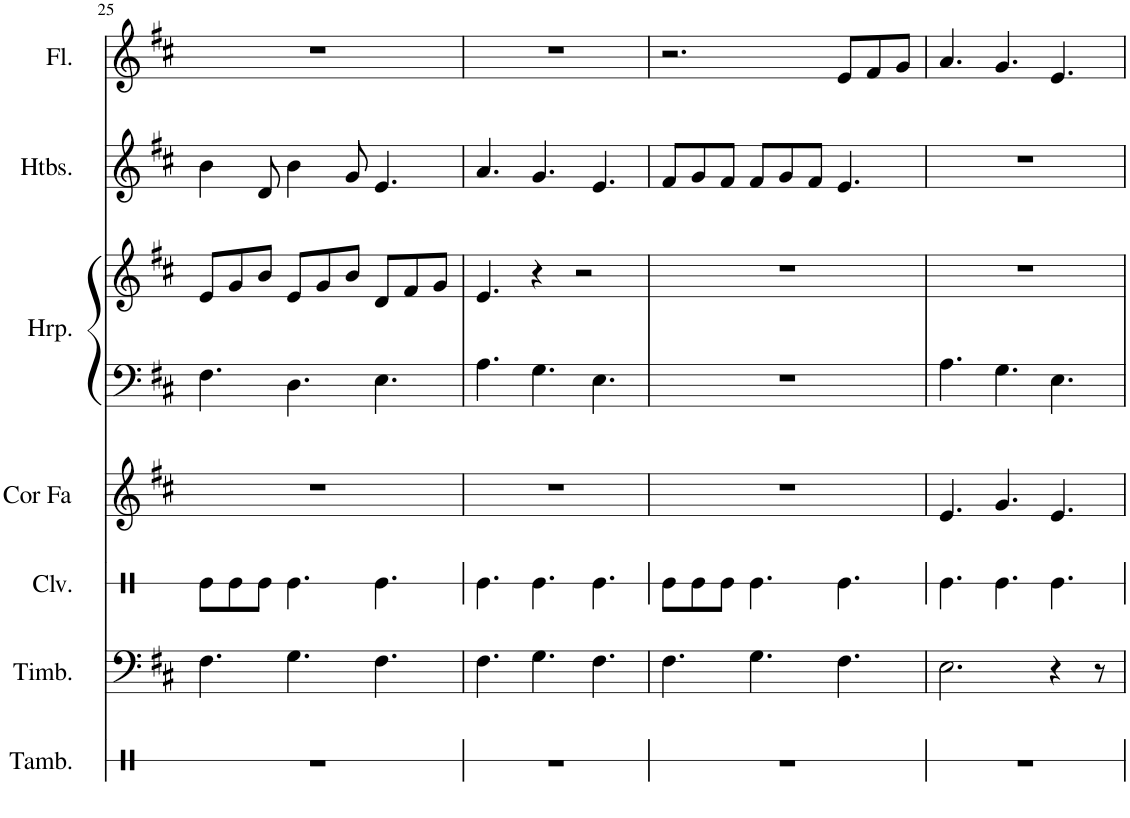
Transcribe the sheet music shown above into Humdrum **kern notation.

**kern	**kern	**kern	**kern	**kern	**kern	**kern	**kern
*part7	*part6	*part5	*part4	*part3	*part3	*part2	*part1
*staff8	*staff7	*staff6	*staff5	*staff4	*staff3	*staff2	*staff1
*I"Tambourin	*I"Timbales	*I"Claves	*I"Cor en Fa	*I"Harpe	*	*I"Hautbois	*I"Flûte
*I'Tamb.	*I'Timb.	*I'Clv.	*I'Cor Fa	*I'Hrp.	*	*I'Htbs.	*I'Fl.
!!LO:PB:g=z
*clefX	*clefF4	*clefX	*clefG2	*clefF4	*clefG2	*clefG2	*clefG2
*	*	*	*ITrd4c7	*	*	*	*
*k[]	*k[f#c#]	*k[]	*k[f#c#]	*k[f#c#]	*k[f#c#]	*k[f#c#]	*k[f#c#]
*M9/8	*M9/8	*M9/8	*M9/8	*M9/8	*M9/8	*M9/8	*M9/8
=25	=25	=25	=25	=25	=25	=25	=25
8%9r	4.F#\	8Re\L	8%9r	4.F#\	8e/L	4b\	8%9r
.	.	8Re\	.	.	8g/	.	.
.	.	8Re\J	.	.	8b/J	8d/	.
.	4.G\	4.Re\	.	4.D\	8e/L	4b\	.
.	.	.	.	.	8g/	.	.
.	.	.	.	.	8b/J	8g/	.
.	4.F#\	4.Re\	.	4.E\	8d/L	4.e/	.
.	.	.	.	.	8f#/	.	.
.	.	.	.	.	8g/J	.	.
=26	=26	=26	=26	=26	=26	=26	=26
8%9r	4.F#\	4.Re\	8%9r	4.A\	4.e/	4.a/	8%9r
.	4.G\	4.Re\	.	4.G\	4r	4.g/	.
.	.	.	.	.	2r	.	.
.	4.F#\	4.Re\	.	4.E\	.	4.e/	.
=27	=27	=27	=27	=27	=27	=27	=27
8%9r	4.F#\	8Re\L	8%9r	8%9r	8%9r	8f#/L	2.r
.	.	8Re\	.	.	.	8g/	.
.	.	8Re\J	.	.	.	8f#/J	.
.	4.G\	4.Re\	.	.	.	8f#/L	.
.	.	.	.	.	.	8g/	.
.	.	.	.	.	.	8f#/J	.
.	4.F#\	4.Re\	.	.	.	4.e/	8e/L
.	.	.	.	.	.	.	8f#/
.	.	.	.	.	.	.	8g/J
=28	=28	=28	=28	=28	=28	=28	=28
8%9r	2.E\	4.Re\	4.e/	4.A\	8%9r	8%9r	4.a/
.	.	4.Re\	4.g/	4.G\	.	.	4.g/
.	4r	4.Re\	4.e/	4.E\	.	.	4.e/
.	8r	.	.	.	.	.	.
=	=	=	=	=	=	=	=
*-	*-	*-	*-	*-	*-	*-	*-
